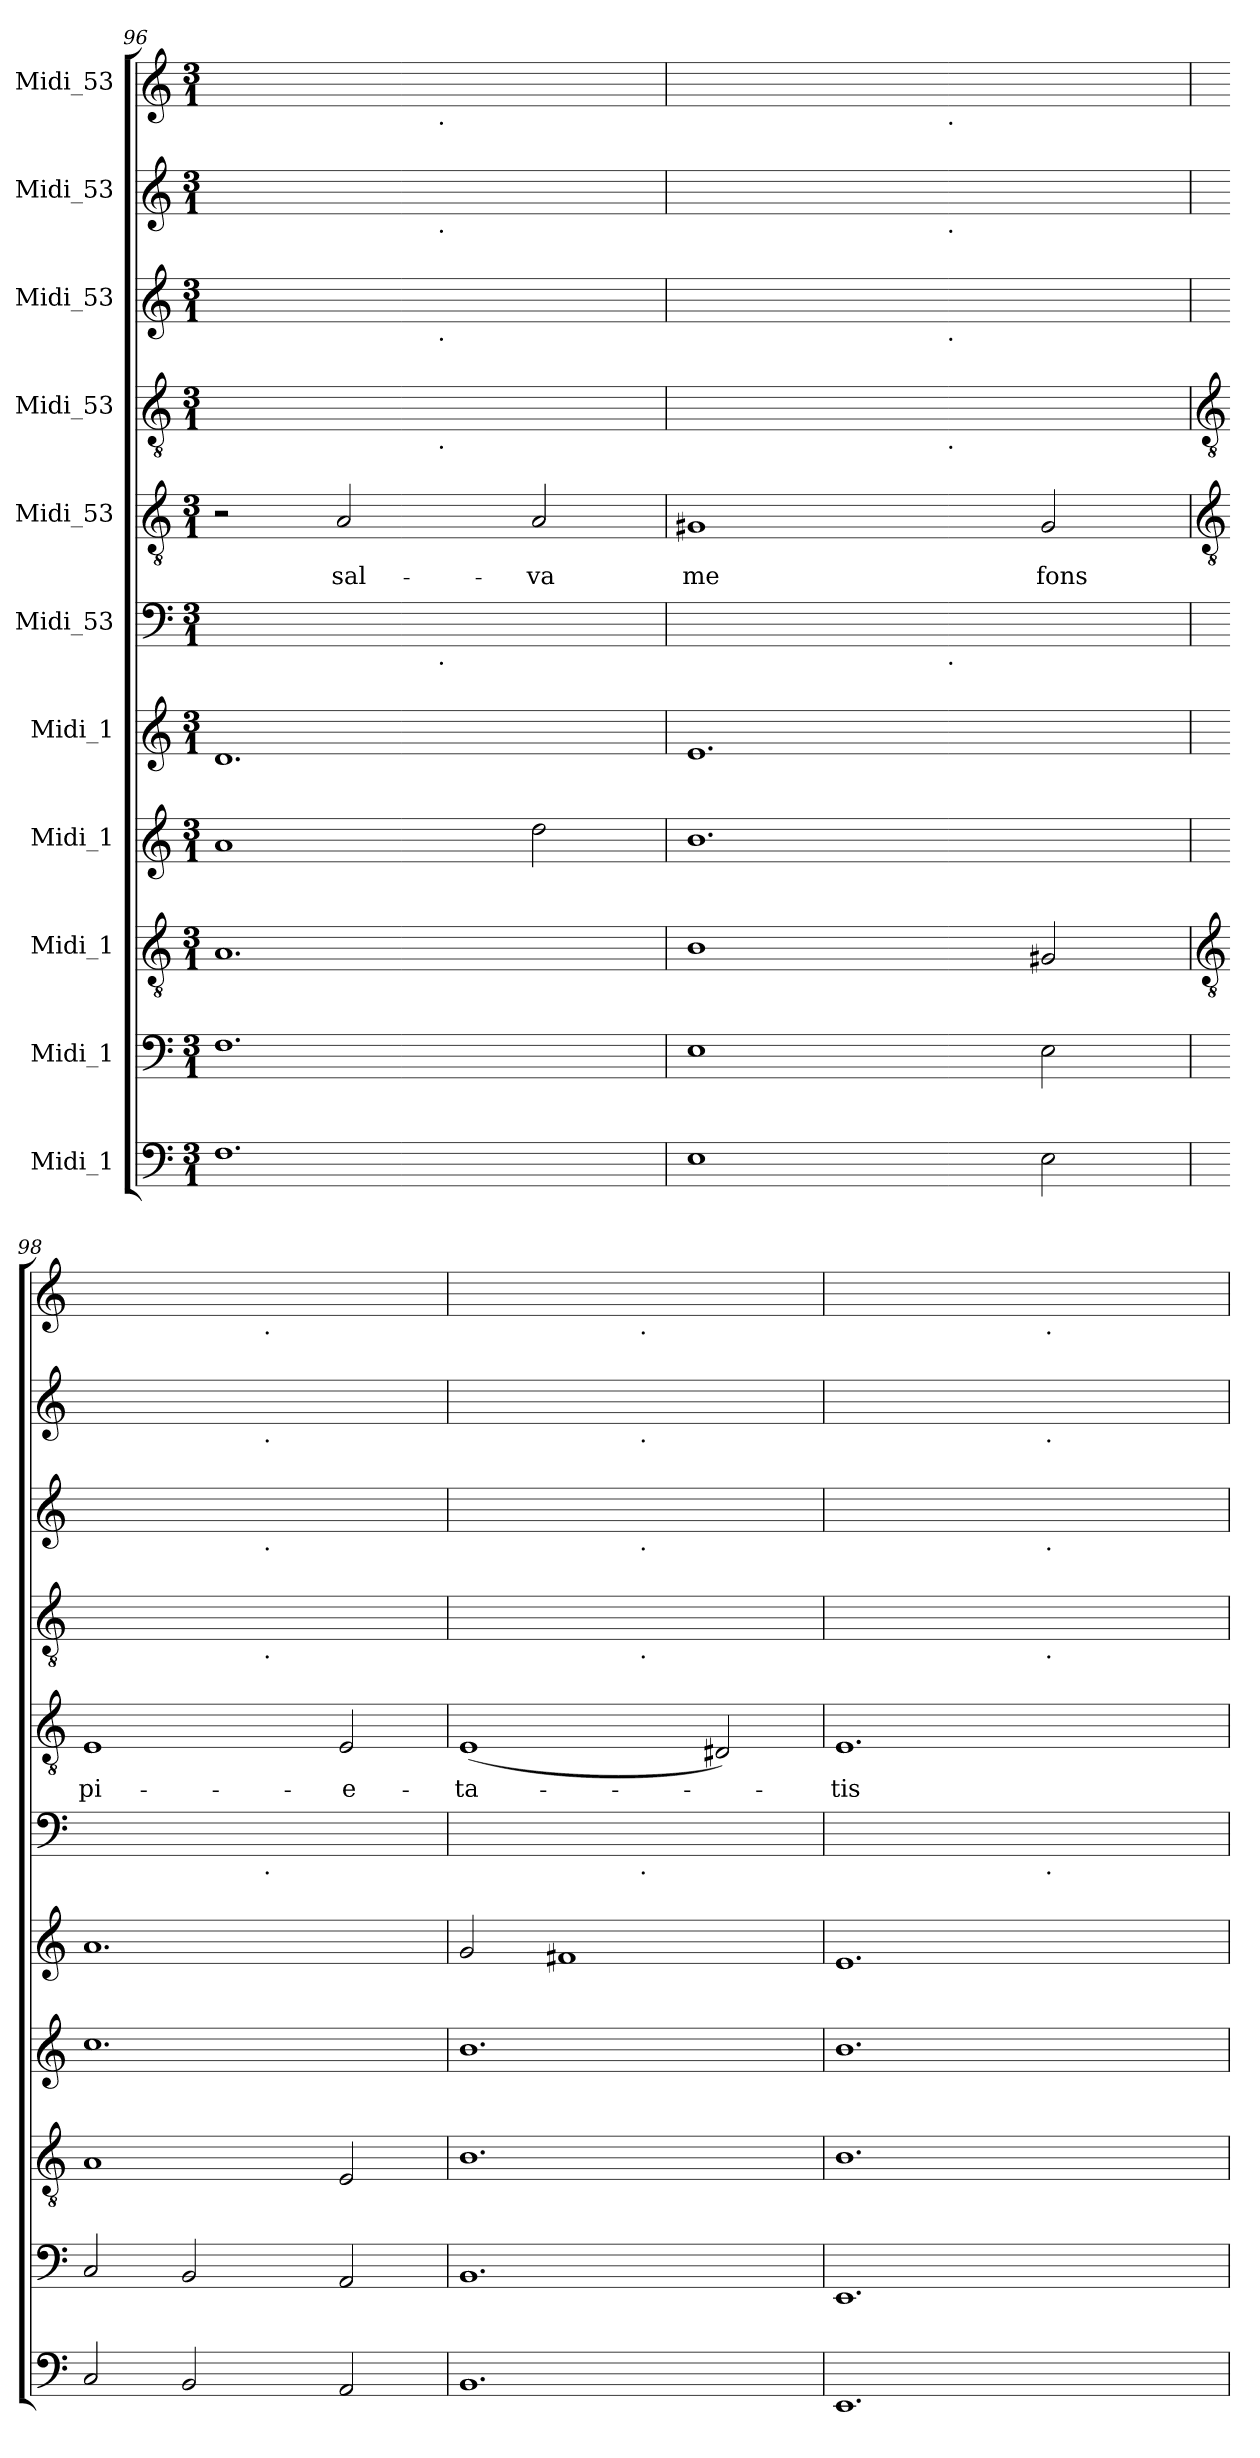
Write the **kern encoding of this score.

**kern	**kern	**kern	**kern	**kern	**kern	**kern	**text	**kern	**kern	**kern	**kern
*part11	*part10	*part9	*part8	*part7	*part6	*part5	*part5	*part4	*part3	*part2	*part1
*staff11	*staff10	*staff9	*staff8	*staff7	*staff6	*staff5	*staff5	*staff4	*staff3	*staff2	*staff1
*I"Midi_1	*I"Midi_1	*I"Midi_1	*I"Midi_1	*I"Midi_1	*I"Midi_53	*I"Midi_53	*	*I"Midi_53	*I"Midi_53	*I"Midi_53	*I"Midi_53
!!LO:LB:g=z
*clefF4	*clefF4	*clefGv2	*clefG2	*clefG2	*clefF4	*clefGv2	*	*clefGv2	*clefG2	*clefG2	*clefG2
*k[]	*k[]	*k[]	*k[]	*k[]	*k[]	*k[]	*	*k[]	*k[]	*k[]	*k[]
*C:	*C:	*C:	*C:	*C:	*C:	*C:	*	*C:	*C:	*C:	*C:
*M3/1	*M3/1	*M3/1	*M3/1	*M3/1	*M3/1	*M3/1	*	*M3/1	*M3/1	*M3/1	*M3/1
=96	=96	=96	=96	=96	=96	=96	=96	=96	=96	=96	=96
1.F	1.F	1.A	1a	1.d	4ryy	2r	.	4ryy	4ryy	4ryy	4ryy
.	.	.	.	.	4ryy	.	.	4ryy	4ryy	4ryy	4ryy
!	!	!	!	!	!	!	!LO:LY:b	!	!	!	!
.	.	.	.	.	32ryy	2A/	sal-	32ryy	32ryy	32ryy	32ryy
.	.	.	.	.	32ryy	.	.	32ryy	32ryy	32ryy	32ryy
.	.	.	.	.	32ryy	.	.	32ryy	32ryy	32ryy	32ryy
.	.	.	.	.	32ryy	.	.	32ryy	32ryy	32ryy	32ryy
.	.	.	.	.	32ryy	.	.	32ryy	32ryy	32ryy	32ryy
.	.	.	.	.	32ryy	.	.	32ryy	32ryy	32ryy	32ryy
!	!	!	!	!	!	!	!	!	!	!	!LO:TX:b:t=.
!	!	!	!	!	!	!	!	!	!	!LO:TX:b:t=.	!
!	!	!	!	!	!	!	!	!	!LO:TX:b:t=.	!	!
!	!	!	!	!	!	!	!	!LO:TX:b:t=.	!	!	!
!	!	!	!	!	!LO:TX:b:t=.	!	!	!	!	!	!
.	.	.	.	.	32ryy	.	.	32ryy	32ryy	32ryy	32ryy
.	.	.	.	.	4ryy	.	.	4ryy	4ryy	4ryy	4ryy
.	.	.	.	.	4ryy	.	.	4ryy	4ryy	4ryy	4ryy
!	!	!	!	!	!	!	!LO:LY:b	!	!	!	!
.	.	.	2dd\	.	.	2A/	-va	.	.	.	.
.	.	.	.	.	4ryy	.	.	4ryy	4ryy	4ryy	4ryy
.	.	.	.	.	32ryy	.	.	32ryy	32ryy	32ryy	32ryy
=97	=97	=97	=97	=97	=97	=97	=97	=97	=97	=97	=97
!	!	!	!	!	!	!	!LO:LY:b	!	!	!	!
1E	1E	1B	1.b	1.e	4ryy	1G#X	me	4ryy	4ryy	4ryy	4ryy
.	.	.	.	.	4ryy	.	.	4ryy	4ryy	4ryy	4ryy
.	.	.	.	.	64ryy	.	.	64ryy	64ryy	64ryy	64ryy
.	.	.	.	.	64ryy	.	.	64ryy	64ryy	64ryy	64ryy
.	.	.	.	.	64ryy	.	.	64ryy	64ryy	64ryy	64ryy
.	.	.	.	.	64ryy	.	.	64ryy	64ryy	64ryy	64ryy
.	.	.	.	.	64ryy	.	.	64ryy	64ryy	64ryy	64ryy
.	.	.	.	.	64ryy	.	.	64ryy	64ryy	64ryy	64ryy
.	.	.	.	.	64ryy	.	.	64ryy	64ryy	64ryy	64ryy
.	.	.	.	.	64ryy	.	.	64ryy	64ryy	64ryy	64ryy
.	.	.	.	.	64ryy	.	.	64ryy	64ryy	64ryy	64ryy
.	.	.	.	.	64ryy	.	.	64ryy	64ryy	64ryy	64ryy
.	.	.	.	.	64ryy	.	.	64ryy	64ryy	64ryy	64ryy
.	.	.	.	.	64ryy	.	.	64ryy	64ryy	64ryy	64ryy
!	!	!	!	!	!	!	!	!	!	!	!LO:TX:b:t=.
!	!	!	!	!	!	!	!	!	!	!LO:TX:b:t=.	!
!	!	!	!	!	!	!	!	!	!LO:TX:b:t=.	!	!
!	!	!	!	!	!	!	!	!LO:TX:b:t=.	!	!	!
!	!	!	!	!	!LO:TX:b:t=.	!	!	!	!	!	!
.	.	.	.	.	64ryy	.	.	64ryy	64ryy	64ryy	64ryy
.	.	.	.	.	4ryy	.	.	4ryy	4ryy	4ryy	4ryy
.	.	.	.	.	4ryy	.	.	4ryy	4ryy	4ryy	4ryy
!	!	!	!	!	!	!	!LO:LY:b	!	!	!	!
2E\	2E\	2G#X/	.	.	.	2G#/	fons	.	.	.	.
.	.	.	.	.	4ryy	.	.	4ryy	4ryy	4ryy	4ryy
.	.	.	.	.	64ryy	.	.	64ryy	64ryy	64ryy	64ryy
.	.	.	.	.	64ryy	.	.	64ryy	64ryy	64ryy	64ryy
.	.	.	.	.	64ryy	.	.	64ryy	64ryy	64ryy	64ryy
!!LO:LB:g=z
=98	=98	=98	=98	=98	=98	=98	=98	=98	=98	=98	=98
*	*	*clefGv2	*	*	*	*clefGv2	*	*clefGv2	*	*	*
!	!	!	!	!	!	!	!LO:LY:b	!	!	!	!
2C/	2C/	1A	1.cc	1.a	4ryy	1E	pi-	4ryy	4ryy	4ryy	4ryy
.	.	.	.	.	4ryy	.	.	4ryy	4ryy	4ryy	4ryy
2BB/	2BB/	.	.	.	32ryy	.	.	32ryy	32ryy	32ryy	32ryy
.	.	.	.	.	32ryy	.	.	32ryy	32ryy	32ryy	32ryy
.	.	.	.	.	32ryy	.	.	32ryy	32ryy	32ryy	32ryy
.	.	.	.	.	32ryy	.	.	32ryy	32ryy	32ryy	32ryy
.	.	.	.	.	32ryy	.	.	32ryy	32ryy	32ryy	32ryy
.	.	.	.	.	32ryy	.	.	32ryy	32ryy	32ryy	32ryy
!	!	!	!	!	!	!	!	!	!	!	!LO:TX:b:t=.
!	!	!	!	!	!	!	!	!	!	!LO:TX:b:t=.	!
!	!	!	!	!	!	!	!	!	!LO:TX:b:t=.	!	!
!	!	!	!	!	!	!	!	!LO:TX:b:t=.	!	!	!
!	!	!	!	!	!LO:TX:b:t=.	!	!	!	!	!	!
.	.	.	.	.	32ryy	.	.	32ryy	32ryy	32ryy	32ryy
.	.	.	.	.	4ryy	.	.	4ryy	4ryy	4ryy	4ryy
.	.	.	.	.	4ryy	.	.	4ryy	4ryy	4ryy	4ryy
!	!	!	!	!	!	!	!LO:LY:b	!	!	!	!
2AA/	2AA/	2E/	.	.	.	2E/	-e-	.	.	.	.
.	.	.	.	.	4ryy	.	.	4ryy	4ryy	4ryy	4ryy
.	.	.	.	.	32ryy	.	.	32ryy	32ryy	32ryy	32ryy
=99	=99	=99	=99	=99	=99	=99	=99	=99	=99	=99	=99
!	!	!	!	!	!	!	!LO:LY:b	!	!	!	!
1.BB	1.BB	1.B	1.b	2g/	4ryy	(<1E	-ta-	4ryy	4ryy	4ryy	4ryy
.	.	.	.	.	4ryy	.	.	4ryy	4ryy	4ryy	4ryy
.	.	.	.	1f#X	32ryy	.	.	32ryy	32ryy	32ryy	32ryy
.	.	.	.	.	32ryy	.	.	32ryy	32ryy	32ryy	32ryy
.	.	.	.	.	32ryy	.	.	32ryy	32ryy	32ryy	32ryy
.	.	.	.	.	32ryy	.	.	32ryy	32ryy	32ryy	32ryy
.	.	.	.	.	32ryy	.	.	32ryy	32ryy	32ryy	32ryy
.	.	.	.	.	32ryy	.	.	32ryy	32ryy	32ryy	32ryy
!	!	!	!	!	!	!	!	!	!	!	!LO:TX:b:t=.
!	!	!	!	!	!	!	!	!	!	!LO:TX:b:t=.	!
!	!	!	!	!	!	!	!	!	!LO:TX:b:t=.	!	!
!	!	!	!	!	!	!	!	!LO:TX:b:t=.	!	!	!
!	!	!	!	!	!LO:TX:b:t=.	!	!	!	!	!	!
.	.	.	.	.	32ryy	.	.	32ryy	32ryy	32ryy	32ryy
.	.	.	.	.	4ryy	.	.	4ryy	4ryy	4ryy	4ryy
.	.	.	.	.	4ryy	.	.	4ryy	4ryy	4ryy	4ryy
.	.	.	.	.	.	2D#X/)	.	.	.	.	.
.	.	.	.	.	4ryy	.	.	4ryy	4ryy	4ryy	4ryy
.	.	.	.	.	32ryy	.	.	32ryy	32ryy	32ryy	32ryy
=100	=100	=100	=100	=100	=100	=100	=100	=100	=100	=100	=100
!	!	!	!	!	!	!	!LO:LY:b	!	!	!	!
1.EE	1.EE	1.B	1.b	1.e	4ryy	1.E	-tis	4ryy	4ryy	4ryy	4ryy
.	.	.	.	.	4ryy	.	.	4ryy	4ryy	4ryy	4ryy
.	.	.	.	.	64ryy	.	.	64ryy	64ryy	64ryy	64ryy
.	.	.	.	.	64ryy	.	.	64ryy	64ryy	64ryy	64ryy
.	.	.	.	.	64ryy	.	.	64ryy	64ryy	64ryy	64ryy
.	.	.	.	.	64ryy	.	.	64ryy	64ryy	64ryy	64ryy
.	.	.	.	.	64ryy	.	.	64ryy	64ryy	64ryy	64ryy
.	.	.	.	.	64ryy	.	.	64ryy	64ryy	64ryy	64ryy
.	.	.	.	.	64ryy	.	.	64ryy	64ryy	64ryy	64ryy
.	.	.	.	.	64ryy	.	.	64ryy	64ryy	64ryy	64ryy
.	.	.	.	.	64ryy	.	.	64ryy	64ryy	64ryy	64ryy
.	.	.	.	.	64ryy	.	.	64ryy	64ryy	64ryy	64ryy
.	.	.	.	.	64ryy	.	.	64ryy	64ryy	64ryy	64ryy
.	.	.	.	.	64ryy	.	.	64ryy	64ryy	64ryy	64ryy
!	!	!	!	!	!	!	!	!	!	!	!LO:TX:b:t=.
!	!	!	!	!	!	!	!	!	!	!LO:TX:b:t=.	!
!	!	!	!	!	!	!	!	!	!LO:TX:b:t=.	!	!
!	!	!	!	!	!	!	!	!LO:TX:b:t=.	!	!	!
!	!	!	!	!	!LO:TX:b:t=.	!	!	!	!	!	!
.	.	.	.	.	64ryy	.	.	64ryy	64ryy	64ryy	64ryy
.	.	.	.	.	4ryy	.	.	4ryy	4ryy	4ryy	4ryy
.	.	.	.	.	4ryy	.	.	4ryy	4ryy	4ryy	4ryy
.	.	.	.	.	4ryy	.	.	4ryy	4ryy	4ryy	4ryy
.	.	.	.	.	64ryy	.	.	64ryy	64ryy	64ryy	64ryy
.	.	.	.	.	64ryy	.	.	64ryy	64ryy	64ryy	64ryy
.	.	.	.	.	64ryy	.	.	64ryy	64ryy	64ryy	64ryy
=	=	=	=	=	=	=	=	=	=	=	=
*-	*-	*-	*-	*-	*-	*-	*-	*-	*-	*-	*-
